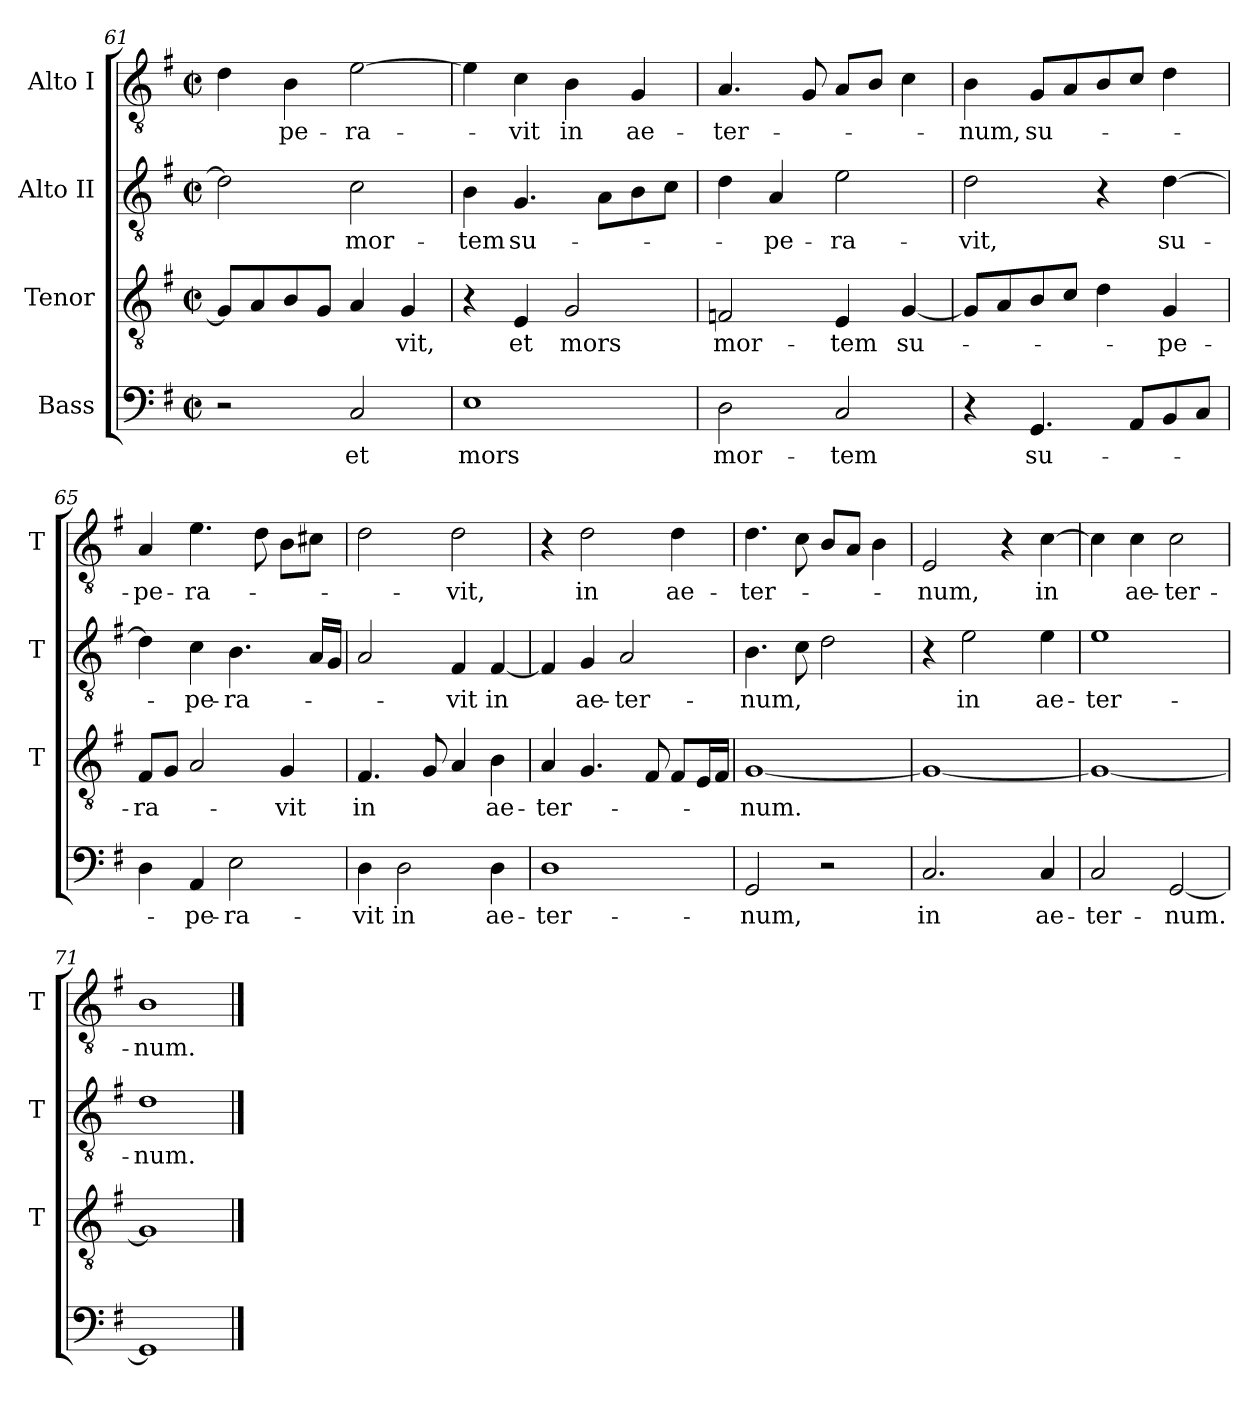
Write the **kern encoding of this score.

**kern	**text	**kern	**text	**kern	**text	**kern	**text
*part4	*part4	*part3	*part3	*part2	*part2	*part1	*part1
*staff4	*staff4	*staff3	*staff3	*staff2	*staff2	*staff1	*staff1
*I"Bass	*	*I"Tenor	*	*I"Alto II	*	*I"Alto I	*
*	*	*I'T	*	*I'T	*	*I'T	*
!!LO:PB:g=z
*clefF4	*	*clefGv2	*	*clefGv2	*	*clefGv2	*
*ITrd7c12	*	*ITrd7c12	*	*ITrd7c12	*	*ITrd7c12	*
*k[f#]	*	*k[f#]	*	*k[f#]	*	*k[f#]	*
*G:	*	*G:	*	*G:	*	*G:	*
*M2/2	*	*M2/2	*	*M2/2	*	*M2/2	*
*met(c|)	*	*met(c|)	*	*met(c|)	*	*met(c|)	*
=61	=61	=61	=61	=61	=61	=61	=61
2r	.	8GG/L]	.	2D\]	.	4D\	.
.	.	8AA/	.	.	.	.	.
!	!	!	!	!	!	!	!LO:LY:b
.	.	8BB/	.	.	.	4BB\	-pe-
.	.	8GG/J	.	.	.	.	.
!	!LO:LY:b	!	!	!	!LO:LY:b	!	!LO:LY:b
2CC/	et	4AA/	.	2C\	mor-	[>2E\	-ra-
!	!	!	!LO:LY:b	!	!	!	!
.	.	4GG/	-vit,	.	.	.	.
=62	=62	=62	=62	=62	=62	=62	=62
!	!LO:LY:b	!	!	!	!LO:LY:b	!	!
1EE	mors	4r	.	4BB\	-tem	4E\]	.
!	!	!	!LO:LY:b	!	!LO:LY:b	!	!LO:LY:b
.	.	4EE/	et	4.GG/	su-	4C\	-vit
!	!	!	!LO:LY:b	!	!	!	!LO:LY:b
.	.	2GG/	mors	.	.	4BB\	in
.	.	.	.	8AA\L	.	.	.
!	!	!	!	!	!	!	!LO:LY:b
.	.	.	.	8BB\	.	4GG/	ae-
.	.	.	.	8C\J	.	.	.
=63	=63	=63	=63	=63	=63	=63	=63
!	!LO:LY:b	!	!LO:LY:b	!	!	!	!LO:LY:b
2DD\	mor-	2FFn/	mor-	4D\	.	4.AA/	-ter-
!	!	!	!	!	!LO:LY:b	!	!
.	.	.	.	4AA/	-pe-	.	.
.	.	.	.	.	.	8GG/	.
!	!LO:LY:b	!	!LO:LY:b	!	!LO:LY:b	!	!
2CC/	-tem	4EE/	-tem	2E\	-ra-	8AA/L	.
.	.	.	.	.	.	8BB/J	.
!	!	!	!LO:LY:b	!	!	!	!
.	.	[<4GG/	su-	.	.	4C\	.
=64	=64	=64	=64	=64	=64	=64	=64
!	!	!	!	!	!LO:LY:b	!	!LO:LY:b
4r	.	8GG/L]	.	2D\	-vit,	4BB\	-num,
.	.	8AA/	.	.	.	.	.
!	!LO:LY:b	!	!	!	!	!	!LO:LY:b
4.GGG/	su-	8BB/	.	.	.	8GG/L	su-
.	.	8C/J	.	.	.	8AA/	.
.	.	4D\	.	4r	.	8BB/	.
8AAA/L	.	.	.	.	.	8C/J	.
!	!	!	!LO:LY:b	!	!LO:LY:b	!	!
8BBB/	.	4GG/	-pe-	[>4D\	su-	4D\	.
8CC/J	.	.	.	.	.	.	.
=65	=65	=65	=65	=65	=65	=65	=65
!	!	!	!LO:LY:b	!	!	!	!LO:LY:b
4DD\	.	8FF#/L	-ra-	4D\]	.	4AA/	-pe-
.	.	8GG/J	.	.	.	.	.
!	!LO:LY:b	!	!	!	!LO:LY:b	!	!LO:LY:b
4AAA/	-pe-	2AA/	.	4C\	-pe-	4.E\	-ra-
!	!LO:LY:b	!	!	!	!LO:LY:b	!	!
2EE\	-ra-	.	.	4.BB\	-ra-	.	.
.	.	.	.	.	.	8D\	.
!	!	!	!LO:LY:b	!	!	!	!
.	.	4GG/	-vit	.	.	8BB\L	.
.	.	.	.	16AA/LL	.	8C#X\J	.
.	.	.	.	16GG/JJ	.	.	.
!!LO:LB:g=z
=66	=66	=66	=66	=66	=66	=66	=66
!	!LO:LY:b	!	!LO:LY:b	!	!	!	!
4DD\	-vit	4.FF#/	in	2AA/	.	2D\	.
!	!LO:LY:b	!	!	!	!	!	!
2DD\	in	.	.	.	.	.	.
.	.	8GG/	.	.	.	.	.
!	!	!	!	!	!LO:LY:b	!	!LO:LY:b
.	.	4AA/	.	4FF#/	-vit	2D\	-vit,
!	!LO:LY:b	!	!LO:LY:b	!	!LO:LY:b	!	!
4DD\	ae-	4BB\	ae-	[<4FF#/	in	.	.
=67	=67	=67	=67	=67	=67	=67	=67
!	!LO:LY:b	!	!LO:LY:b	!	!	!	!
1DD	-ter-	4AA/	-ter-	4FF#/]	.	4r	.
!	!	!	!	!	!LO:LY:b	!	!LO:LY:b
.	.	4.GG/	.	4GG/	ae-	2D\	in
!	!	!	!	!	!LO:LY:b	!	!
.	.	.	.	2AA/	-ter-	.	.
.	.	8FF#/	.	.	.	.	.
!	!	!	!	!	!	!	!LO:LY:b
.	.	8FF#/L	.	.	.	4D\	ae-
.	.	16EE/L	.	.	.	.	.
.	.	16FF#/JJ	.	.	.	.	.
=68	=68	=68	=68	=68	=68	=68	=68
!	!LO:LY:b	!	!LO:LY:b	!	!LO:LY:b	!	!LO:LY:b
2GGG/	-num,	[<1GG	-num.	4.BB\	-num,	4.D\	-ter-
.	.	.	.	8C\	.	8C\	.
2r	.	.	.	2D\	.	8BB/L	.
.	.	.	.	.	.	8AA/J	.
.	.	.	.	.	.	4BB\	.
=69	=69	=69	=69	=69	=69	=69	=69
!	!LO:LY:b	!	!	!	!	!	!LO:LY:b
2.CC/	in	1GG_	.	4r	.	2EE/	-num,
!	!	!	!	!	!LO:LY:b	!	!
.	.	.	.	2E\	in	.	.
.	.	.	.	.	.	4r	.
!	!LO:LY:b	!	!	!	!LO:LY:b	!	!LO:LY:b
4CC/	ae-	.	.	4E\	ae-	[>4C\	in
=70	=70	=70	=70	=70	=70	=70	=70
!	!LO:LY:b	!	!	!	!LO:LY:b	!	!
2CC/	-ter-	1GG_	.	1E	-ter-	4C\]	.
!	!	!	!	!	!	!	!LO:LY:b
.	.	.	.	.	.	4C\	ae-
!	!LO:LY:b	!	!	!	!	!	!LO:LY:b
[<2GGG/	-num.	.	.	.	.	2C\	-ter-
=71	=71	=71	=71	=71	=71	=71	=71
!	!	!	!	!	!LO:LY:b	!	!LO:LY:b
1GGG]	.	1GG]	.	1D	-num.	1BB	-num.
==	==	==	==	==	==	==	==
*-	*-	*-	*-	*-	*-	*-	*-
